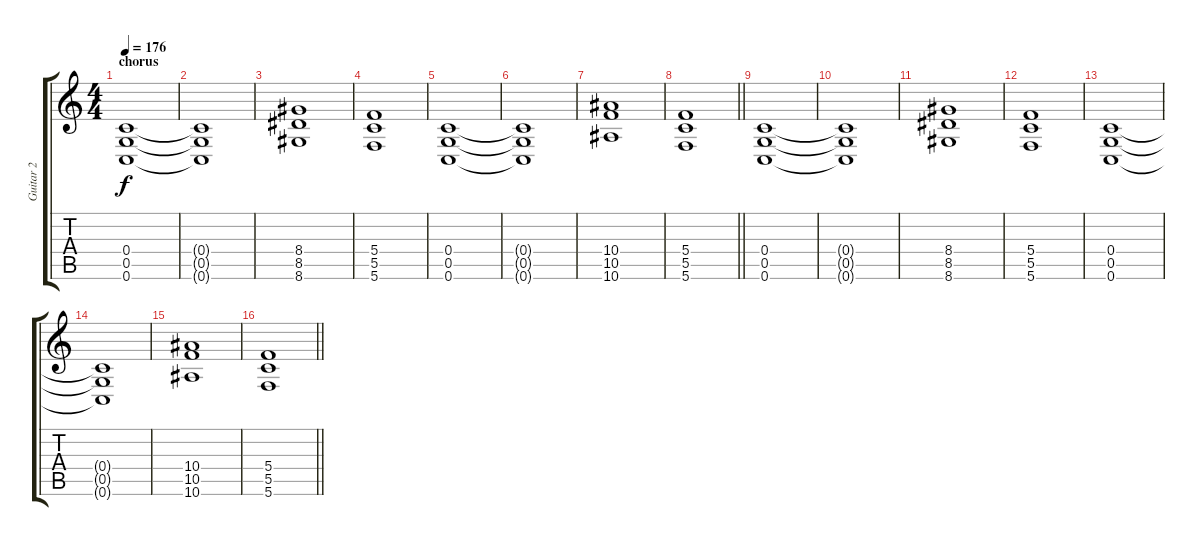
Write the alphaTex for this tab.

\track ("Guitar 2" "Guitar 2") {instrument distortionguitar}
\staff {score tabs}
\tuning (D4 A3 F3 C3 G2 C2) {hide}
\ts (4 4)
\section ("" "chorus")
\tempo 176
\clef g2
\ks c
(0.4 0.5 0.6).1{dy f} |
(0.4{t} 0.5{t} 0.6{t}).1 |
(8.4 8.5 8.6).1 |
(5.4 5.5 5.6).1 |
(0.4 0.5 0.6).1 |
(0.4{t} 0.5{t} 0.6{t}).1 |
(10.4 10.5 10.6).1 |
\barLineRight lightlight
(5.4 5.5 5.6).1 |
(0.4 0.5 0.6).1 |
(0.4{t} 0.5{t} 0.6{t}).1 |
(8.4 8.5 8.6).1 |
(5.4 5.5 5.6).1 |
(0.4 0.5 0.6).1 |
(0.4{t} 0.5{t} 0.6{t}).1 |
(10.4 10.5 10.6).1 |
\barLineRight lightlight
(5.4 5.5 5.6).1
